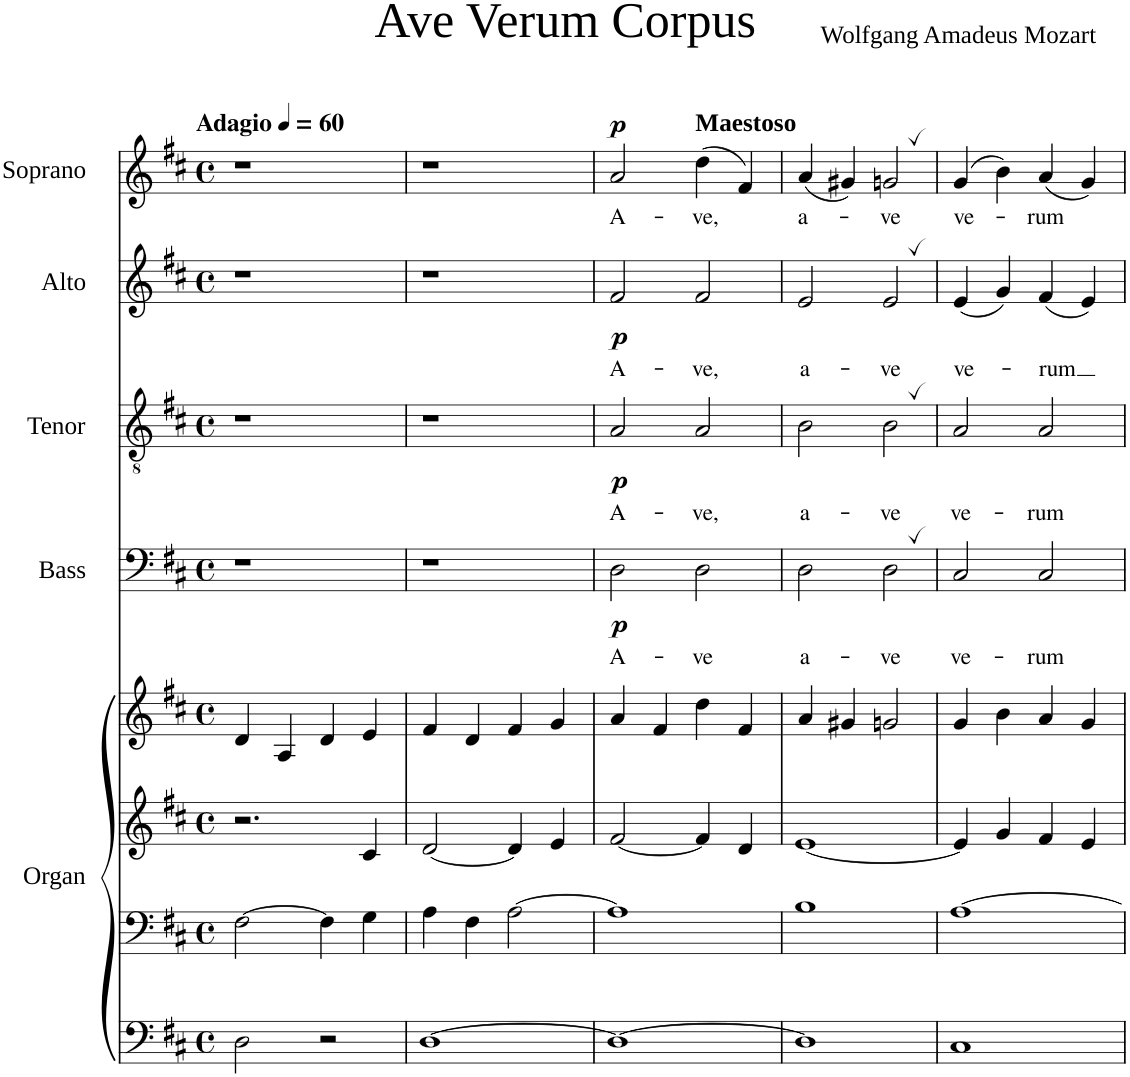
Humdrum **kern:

**kern	**kern	**kern	**kern	**kern	**text	**dynam	**kern	**text	**dynam	**kern	**text	**dynam	**kern	**text	**dynam
*part5	*part5	*part5	*part5	*part4	*part4	*part4	*part3	*part3	*part3	*part2	*part2	*part2	*part1	*part1	*part1
*staff8	*staff7	*staff6	*staff5	*staff4	*staff4	*staff4	*staff3	*staff3	*staff3	*staff2	*staff2	*staff2	*staff1	*staff1	*staff1
*I"Organ	*	*	*	*I"Bass	*	*	*I"Tenor	*	*	*I"Alto	*	*	*I"Soprano	*	*
*I'Org.	*	*	*	*I'B.	*	*	*I'T.	*	*	*I'A.	*	*	*I'S.	*	*
*clefF4	*clefF4	*clefG2	*clefG2	*clefF4	*	*	*clefGv2	*	*	*clefG2	*	*	*clefG2	*	*
*k[f#c#]	*k[f#c#]	*k[f#c#]	*k[f#c#]	*k[f#c#]	*	*	*k[f#c#]	*	*	*k[f#c#]	*	*	*k[f#c#]	*	*
*M4/4	*M4/4	*M4/4	*M4/4	*M4/4	*	*	*M4/4	*	*	*M4/4	*	*	*M4/4	*	*
*met(c)	*met(c)	*met(c)	*met(c)	*met(c)	*	*	*met(c)	*	*	*met(c)	*	*	*met(c)	*	*
*MM60	*MM60	*MM60	*MM60	*MM60	*	*	*MM60	*	*	*MM60	*	*	*MM60	*	*
=1	=1	=1	=1	=1	=1	=1	=1	=1	=1	=1	=1	=1	=1	=1	=1
!	!	!	!	!	!	!	!	!	!	!	!	!	!LO:TX:a:B:t=Adagio	!	!
2D\	[2F#\	2.r	4d/	1r	.	.	1r	.	.	1r	.	.	1r	.	.
.	.	.	4A/	.	.	.	.	.	.	.	.	.	.	.	.
2r	4F#\]	.	4d/	.	.	.	.	.	.	.	.	.	.	.	.
.	4G\	4c#/	4e/	.	.	.	.	.	.	.	.	.	.	.	.
=2	=2	=2	=2	=2	=2	=2	=2	=2	=2	=2	=2	=2	=2	=2	=2
[1D	4A\	[2d/	4f#/	1r	.	.	1r	.	.	1r	.	.	1r	.	.
.	4F#\	.	4d/	.	.	.	.	.	.	.	.	.	.	.	.
.	[2A\	4d/]	4f#/	.	.	.	.	.	.	.	.	.	.	.	.
.	.	4e/	4g/	.	.	.	.	.	.	.	.	.	.	.	.
=3	=3	=3	=3	=3	=3	=3	=3	=3	=3	=3	=3	=3	=3	=3	=3
!	!	!	!	!	!LO:LY:b	!LO:DY:b	!	!LO:LY:b	!LO:DY:b	!	!LO:LY:b	!LO:DY:b	!	!LO:LY:b	!LO:DY:a
1D_	1A]	[2f#/	4a/	2D\	A-	p	2A/	A-	p	2f#/	A-	p	2a/	A-	p
.	.	.	4f#/	.	.	.	.	.	.	.	.	.	.	.	.
!	!	!	!	!	!	!	!	!	!	!	!	!	!LO:TX:a:B:t=Maestoso	!	!
!	!	!	!	!	!LO:LY:b	!	!	!LO:LY:b	!	!	!LO:LY:b	!	!	!LO:LY:b	!
.	.	4f#/]	4dd\	2D\	-ve	.	2A/	-ve,	.	2f#/	-ve,	.	(4dd\	-ve,	.
.	.	4d/	4f#/	.	.	.	.	.	.	.	.	.	4f#/)	.	.
=4	=4	=4	=4	=4	=4	=4	=4	=4	=4	=4	=4	=4	=4	=4	=4
!	!	!	!	!	!LO:LY:b	!	!	!LO:LY:b	!	!	!LO:LY:b	!	!	!LO:LY:b	!
1D]	1B	[1e	4a/	2D\	a-	.	2B\	a-	.	2e/	a-	.	(4a/	a-	.
.	.	.	4g#X/	.	.	.	.	.	.	.	.	.	4g#X/)	.	.
!	!	!	!	!	!LO:LY:b	!	!	!LO:LY:b	!	!	!LO:LY:b	!	!	!LO:LY:b	!
.	.	.	2gn/	2D,\	-ve	.	2B,\	-ve	.	2e,/	-ve	.	2gn,/	-ve	.
=5	=5	=5	=5	=5	=5	=5	=5	=5	=5	=5	=5	=5	=5	=5	=5
!	!	!	!	!	!LO:LY:b	!	!	!LO:LY:b	!	!	!LO:LY:b	!	!	!LO:LY:b	!
1C#	[1A	4e/]	4g/	2C#/	ve-	.	2A/	ve-	.	(4e/	ve-	.	(4g/	ve-	.
.	.	4g/	4b\	.	.	.	.	.	.	4g/)	.	.	4b\)	.	.
!	!	!	!	!	!LO:LY:b	!	!	!LO:LY:b	!	!	!LO:LY:b	!	!	!LO:LY:b	!
.	.	4f#/	4a/	2C#/	-rum	.	2A/	-rum	.	(4f#/	-rum	.	(4a/	-rum	.
.	.	4e/	4g/	.	.	.	.	.	.	4e/)	.	.	4g/)	.	.
=	=	=	=	=	=	=	=	=	=	=	=	=	=	=	=
*-	*-	*-	*-	*-	*-	*-	*-	*-	*-	*-	*-	*-	*-	*-	*-
